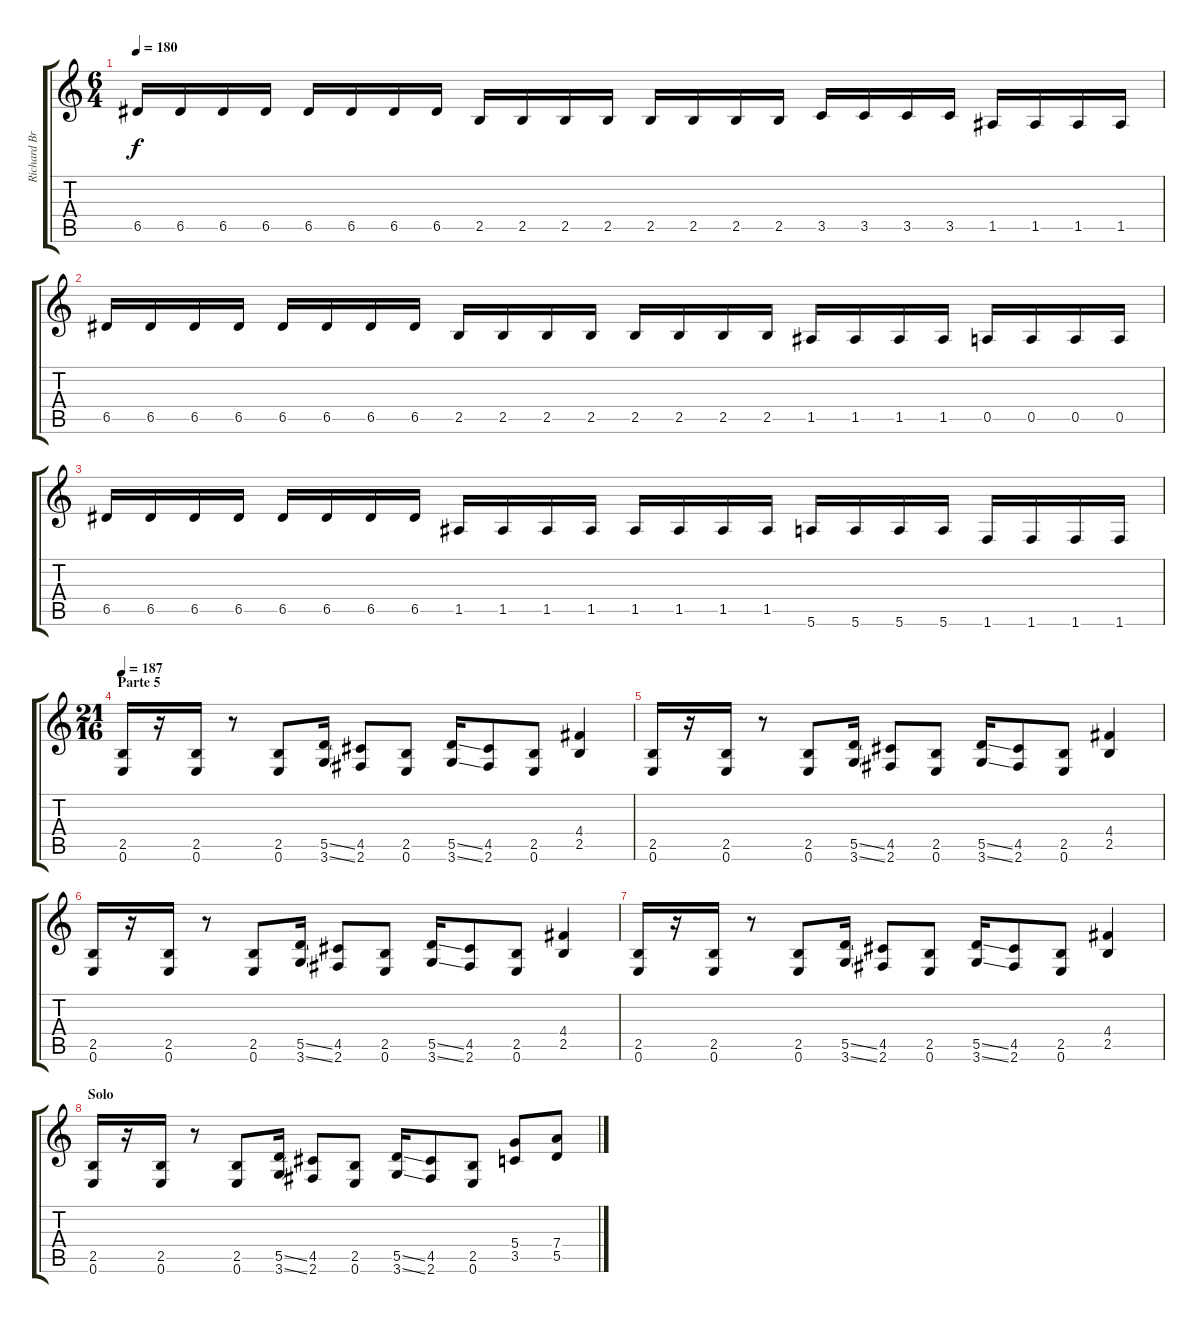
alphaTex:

\track ("Richard Brunelle" "Richard Br") {instrument distortionguitar}
\staff {score tabs}
\tuning (E4 B3 G3 D3 A2 E2) {hide}
\ts (6 4)
\tempo 180
\clef g2
\ks c
6.5.16{dy f} 6.5.16 6.5.16 6.5.16 6.5.16 6.5.16 6.5.16 6.5.16 2.5.16 2.5.16 2.5.16 2.5.16 2.5.16 2.5.16 2.5.16 2.5.16 3.5.16 3.5.16 3.5.16 3.5.16 1.5.16 1.5.16 1.5.16 1.5.16 |
6.5.16 6.5.16 6.5.16 6.5.16 6.5.16 6.5.16 6.5.16 6.5.16 2.5.16 2.5.16 2.5.16 2.5.16 2.5.16 2.5.16 2.5.16 2.5.16 1.5.16 1.5.16 1.5.16 1.5.16 0.5.16 0.5.16 0.5.16 0.5.16 |
6.5.16 6.5.16 6.5.16 6.5.16 6.5.16 6.5.16 6.5.16 6.5.16 1.5.16 1.5.16 1.5.16 1.5.16 1.5.16 1.5.16 1.5.16 1.5.16 5.6.16 5.6.16 5.6.16 5.6.16 1.6.16 1.6.16 1.6.16 1.6.16 |
\ts (21 16)
\section ("" "Parte 5")
\tempo 147
\tempo 187
(2.5 0.6).16 r.16 (2.5 0.6).16 r.8 (2.5 0.6).8 (5.5{ss} 3.6{ss}).16 (4.5 2.6).8 (2.5 0.6).8 (5.5{ss} 3.6{ss}).16 (4.5 2.6).8 (2.5 0.6).8 (4.4 2.5).4 |
(2.5 0.6).16 r.16 (2.5 0.6).16 r.8 (2.5 0.6).8 (5.5{ss} 3.6{ss}).16 (4.5 2.6).8 (2.5 0.6).8 (5.5{ss} 3.6{ss}).16 (4.5 2.6).8 (2.5 0.6).8 (4.4 2.5).4 |
(2.5 0.6).16 r.16 (2.5 0.6).16 r.8 (2.5 0.6).8 (5.5{ss} 3.6{ss}).16 (4.5 2.6).8 (2.5 0.6).8 (5.5{ss} 3.6{ss}).16 (4.5 2.6).8 (2.5 0.6).8 (4.4 2.5).4 |
(2.5 0.6).16 r.16 (2.5 0.6).16 r.8 (2.5 0.6).8 (5.5{ss} 3.6{ss}).16 (4.5 2.6).8 (2.5 0.6).8 (5.5{ss} 3.6{ss}).16 (4.5 2.6).8 (2.5 0.6).8 (4.4 2.5).4 |
\section ("" "Solo")
(2.5 0.6).16 r.16 (2.5 0.6).16 r.8 (2.5 0.6).8 (5.5{ss} 3.6{ss}).16 (4.5 2.6).8 (2.5 0.6).8 (5.5{ss} 3.6{ss}).16 (4.5 2.6).8 (2.5 0.6).8 (5.4 3.5).8 (7.4 5.5).8
